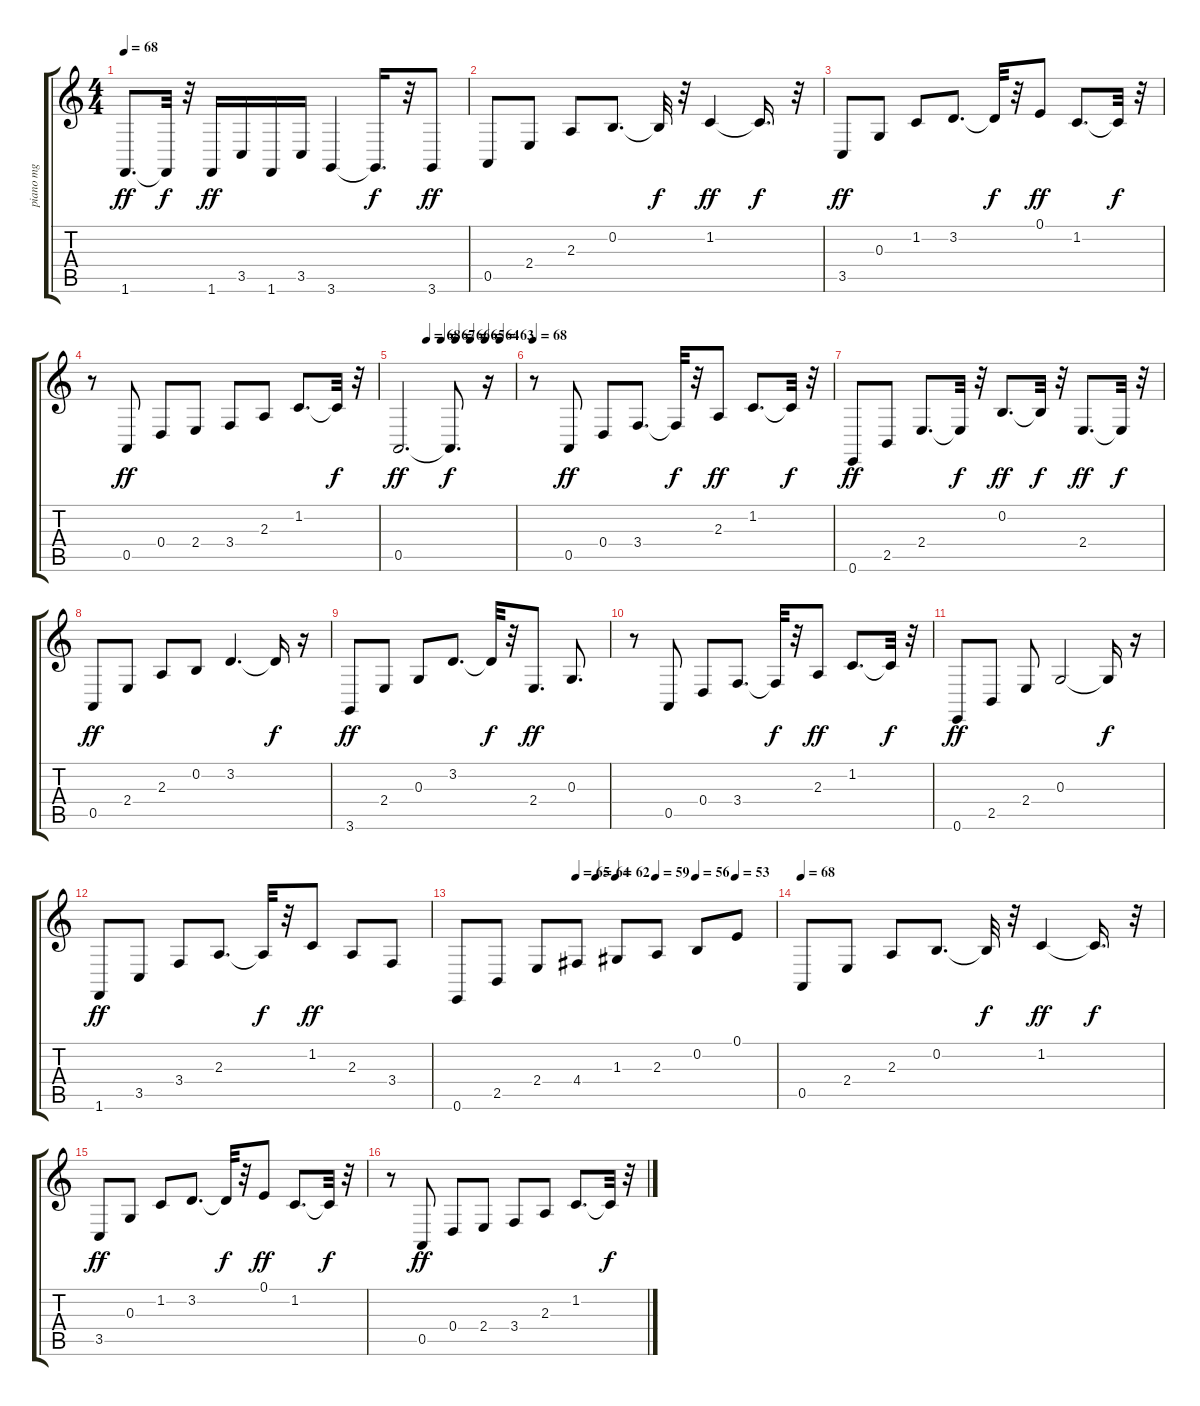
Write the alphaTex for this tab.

\track ("piano mg" "piano mg") {instrument acousticgrandpiano}
\staff {score tabs}
\tuning (E4 B3 G3 D3 A2 E2) {hide}
\ts (4 4)
\tempo 68
\clef g2
\ks c
1.6.8{d dy ff} 1.6{t}.32{dy f} r.32 1.6.16{dy ff} 3.5.16 1.6.16 3.5.16 3.6.4 3.6{t}.16{d dy f} r.32 3.6.8{dy ff} |
0.5.8 2.4.8 2.3.8 0.2.8{d} 0.2{t}.32{dy f} r.32 1.2.4{dy ff} 1.2{t}.16{d dy f} r.32 |
3.5.8{dy ff} 0.3.8 1.2.8 3.2.8{d} 3.2{t}.32{dy f} r.32 0.1.8{dy ff} 1.2.8{d} 1.2{t}.32{dy f} r.32 |
r.8 0.5.8{dy ff} 0.4.8 2.4.8 3.4.8 2.3.8 1.2.8{d} 1.2{t}.32{dy f} r.32 |
\tempo (68 0.25)
\tempo (67 0.375)
\tempo (66 0.5)
\tempo (65 0.625)
\tempo (64 0.75)
\tempo (63 0.875)
0.5.2{d dy ff} 0.5{t}.8{d dy f} r.16 |
\tempo 68
r.8 0.5.8{dy ff} 0.4.8 3.4.8{d} 3.4{t}.32{dy f} r.32 2.3.8{dy ff} 1.2.8{d} 1.2{t}.32{dy f} r.32 |
0.6.8{dy ff} 2.5.8 2.4.8{d} 2.4{t}.32{dy f} r.32 0.2.8{d dy ff} 0.2{t}.32{dy f} r.32 2.4.8{d dy ff} 2.4{t}.32{dy f} r.32 |
0.5.8{dy ff} 2.4.8 2.3.8 0.2.8 3.2.4{d} 3.2{t}.16{dy f} r.16 |
3.6.8{dy ff} 2.4.8 0.3.8 3.2.8{d} 3.2{t}.32{dy f} r.32 2.4.8{d dy ff} 0.3.8{d} |
r.8 0.5.8 0.4.8 3.4.8{d} 3.4{t}.32{dy f} r.32 2.3.8{dy ff} 1.2.8{d} 1.2{t}.32{dy f} r.32 |
0.6.8{dy ff} 2.5.8 2.4.8 0.3.2 0.3{t}.16{dy f} r.16 |
1.6.8{dy ff} 3.5.8 3.4.8 2.3.8{d} 2.3{t}.32{dy f} r.32 1.2.8{dy ff} 2.3.8 3.4.8 |
\tempo (65 0.375)
\tempo (64 0.4375)
\tempo (62 0.5)
\tempo (59 0.625)
\tempo (56 0.75)
\tempo (53 0.875)
0.6.8 2.5.8 2.4.8 4.4.8 1.3.8 2.3.8 0.2.8 0.1.8 |
\tempo 68
0.5.8 2.4.8 2.3.8 0.2.8{d} 0.2{t}.32{dy f} r.32 1.2.4{dy ff} 1.2{t}.16{d dy f} r.32 |
3.5.8{dy ff} 0.3.8 1.2.8 3.2.8{d} 3.2{t}.32{dy f} r.32 0.1.8{dy ff} 1.2.8{d} 1.2{t}.32{dy f} r.32 |
r.8 0.5.8{dy ff} 0.4.8 2.4.8 3.4.8 2.3.8 1.2.8{d} 1.2{t}.32{dy f} r.32
